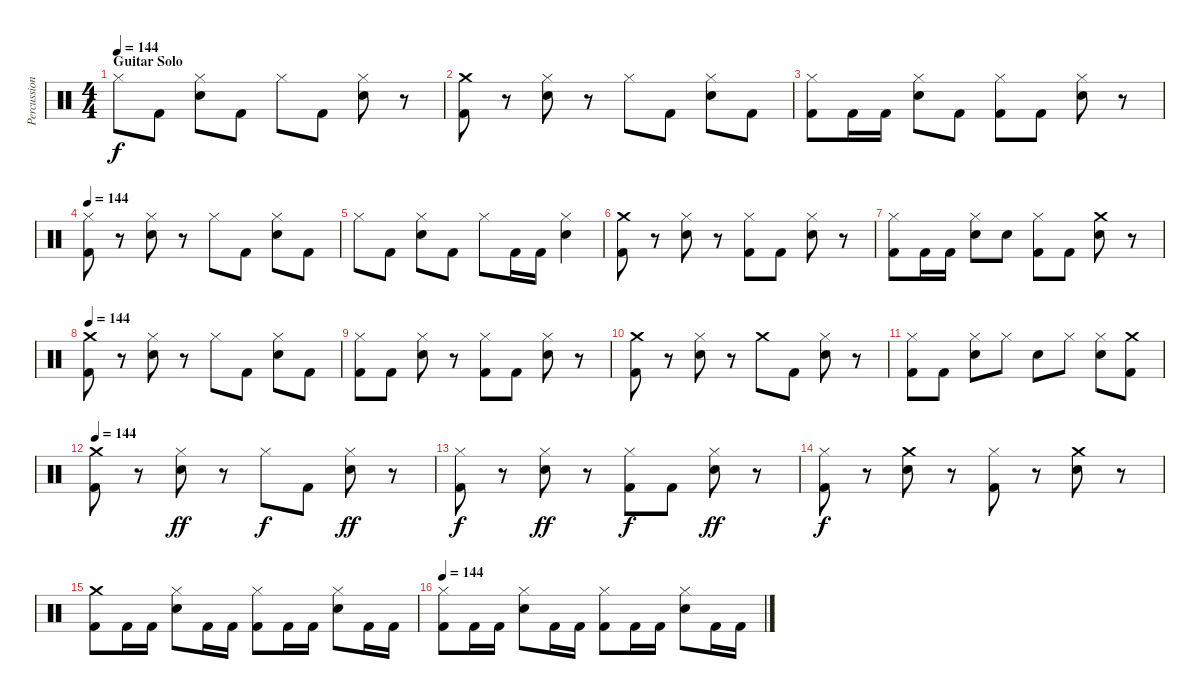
\track ("Percussion" "Percussion") {instrument percussion}
\staff {score}
\articulation defaults
\ts (4 4)
\section ("" "Guitar Solo")
\tempo 144
\clef neutral
\ks c "Hi-Hat (closed)".8{dy f} "Kick (hit) 2".8
("Hi-Hat (closed)" "Snare (hit) 2").8 "Kick (hit) 2".8 "Hi-Hat (closed)".8 "Kick (hit) 2".8 ("Hi-Hat (closed)" "Snare (hit) 2").8 r.8 |
("Crash medium (hit)" "Kick (hit) 2").8 r.8 ("Hi-Hat (closed)" "Snare (hit) 2").8 r.8 "Hi-Hat (closed)".8 "Kick (hit) 2".8 ("Hi-Hat (closed)" "Snare (hit) 2").8 "Kick (hit) 2".8 |
("Hi-Hat (closed)" "Kick (hit) 2").8 "Kick (hit) 2".16 "Kick (hit) 2".16 ("Hi-Hat (closed)" "Snare (hit) 2").8 "Kick (hit) 2".8 ("Hi-Hat (closed)" "Kick (hit) 2").8 "Kick (hit) 2".8 ("Hi-Hat (closed)" "Snare (hit) 2").8 r.8 |
\tempo 144
("Hi-Hat (closed)" "Kick (hit) 2").8 r.8 ("Hi-Hat (closed)" "Snare (hit) 2").8 r.8 "Hi-Hat (closed)".8 "Kick (hit) 2".8 ("Hi-Hat (closed)" "Snare (hit) 2").8 "Kick (hit) 2".8 |
"Hi-Hat (closed)".8 "Kick (hit) 2".8 ("Hi-Hat (closed)" "Snare (hit) 2").8 "Kick (hit) 2".8 "Hi-Hat (closed)".8 "Kick (hit) 2".16 "Kick (hit) 2".16 ("Hi-Hat (closed)" "Snare (hit) 2").4 |
("Crash medium (hit)" "Kick (hit) 2").8 r.8 ("Hi-Hat (closed)" "Snare (hit) 2").8 r.8 ("Hi-Hat (closed)" "Kick (hit) 2").8 "Kick (hit) 2".8 ("Hi-Hat (closed)" "Snare (hit) 2").8 r.8 |
("Hi-Hat (closed)" "Kick (hit) 2").8 "Kick (hit) 2".16 "Kick (hit) 2".16 ("Hi-Hat (closed)" "Snare (hit) 2").8 "Snare (hit) 2".8 ("Hi-Hat (closed)" "Kick (hit) 2").8 "Kick (hit) 2".8 ("Crash medium (hit)" "Snare (hit) 2").8 r.8 |
\tempo 144
("Crash medium (hit)" "Kick (hit) 2").8 r.8 ("Hi-Hat (closed)" "Snare (hit) 2").8 r.8 "Hi-Hat (closed)".8 "Kick (hit) 2".8 ("Hi-Hat (closed)" "Snare (hit) 2").8 "Kick (hit) 2".8 |
("Hi-Hat (closed)" "Kick (hit) 2").8 "Kick (hit) 2".8 ("Hi-Hat (closed)" "Snare (hit) 2").8 r.8 ("Hi-Hat (closed)" "Kick (hit) 2").8 "Kick (hit) 2".8 ("Hi-Hat (closed)" "Snare (hit) 2").8 r.8 |
("Crash medium (hit)" "Kick (hit) 2").8 r.8 ("Hi-Hat (closed)" "Snare (hit) 2").8 r.8 "Crash medium (hit)".8 "Kick (hit) 2".8 ("Hi-Hat (closed)" "Snare (hit) 2").8 r.8 |
("Hi-Hat (closed)" "Kick (hit) 2").8 "Kick (hit) 2".8 ("Hi-Hat (closed)" "Snare (hit) 2").8 "Hi-Hat (closed)".8 "Snare (hit) 2".8 "Hi-Hat (closed)".8 ("Hi-Hat (closed)" "Snare (hit) 2").8 ("Crash medium (hit)" "Kick (hit) 2").8 |
\tempo 144
("Crash medium (hit)" "Kick (hit) 2").8 r.8 ("Snare (hit) 2" "Hi-Hat (closed)").8{dy ff} r.8 "Hi-Hat (closed)".8{dy f} "Kick (hit) 2".8 ("Snare (hit) 2" "Hi-Hat (closed)").8{dy ff} r.8 |
("Hi-Hat (closed)" "Kick (hit) 2").8{dy f} r.8 ("Snare (hit) 2" "Hi-Hat (closed)").8{dy ff} r.8 ("Hi-Hat (closed)" "Kick (hit) 2").8{dy f} "Kick (hit) 2".8 ("Snare (hit) 2" "Hi-Hat (closed)").8{dy ff} r.8 |
("Hi-Hat (closed)" "Kick (hit) 2").8{dy f} r.8 ("Crash medium (hit)" "Snare (hit) 2").8 r.8 ("Hi-Hat (closed)" "Kick (hit) 2").8 r.8 ("Crash medium (hit)" "Snare (hit) 2").8 r.8 |
("Crash medium (hit)" "Kick (hit) 2").8 "Kick (hit) 2".16 "Kick (hit) 2".16 ("Hi-Hat (closed)" "Snare (hit) 2").8 "Kick (hit) 2".16 "Kick (hit) 2".16 ("Hi-Hat (closed)" "Kick (hit) 2").8 "Kick (hit) 2".16 "Kick (hit) 2".16 ("Hi-Hat (closed)" "Snare (hit) 2").8 "Kick (hit) 2".16 "Kick (hit) 2".16 |
\tempo 144
("Hi-Hat (closed)" "Kick (hit) 2").8 "Kick (hit) 2".16 "Kick (hit) 2".16 ("Hi-Hat (closed)" "Snare (hit) 2").8 "Kick (hit) 2".16 "Kick (hit) 2".16 ("Hi-Hat (closed)" "Kick (hit) 2").8 "Kick (hit) 2".16 "Kick (hit) 2".16 ("Hi-Hat (closed)" "Snare (hit) 2").8 "Kick (hit) 2".16 "Kick (hit) 2".16
